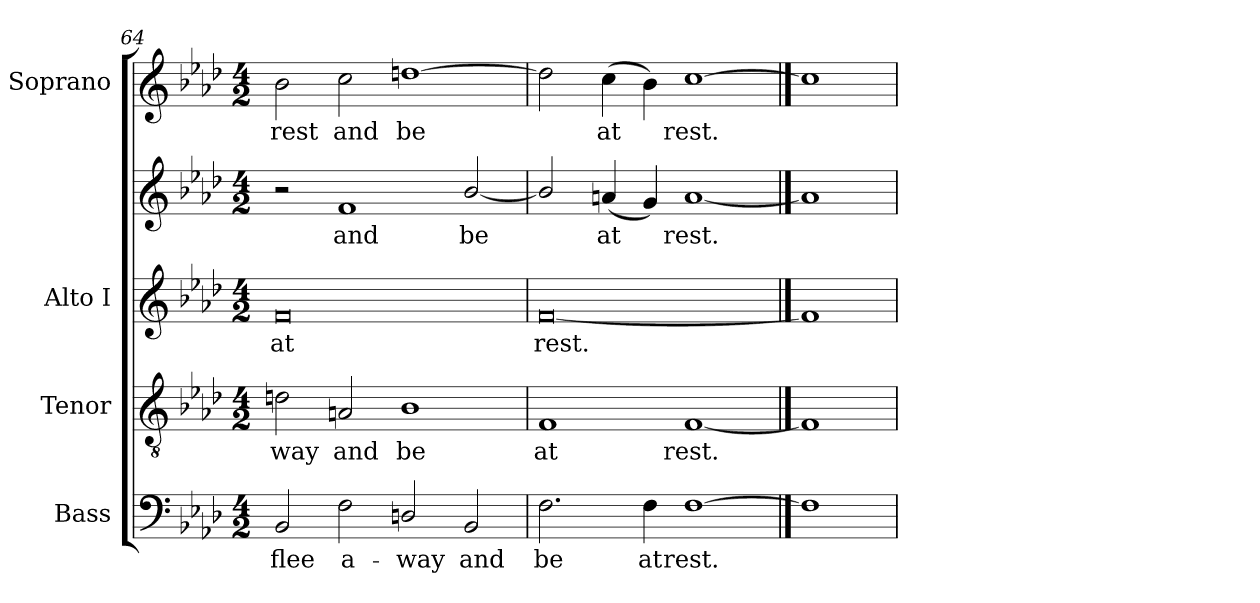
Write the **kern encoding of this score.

**kern	**text	**kern	**text	**kern	**text	**kern	**text	**kern	**text
*part4	*part4	*part3	*part3	*part2	*part2	*part2	*part2	*part1	*part1
*staff5	*staff5	*staff4	*staff4	*staff3	*staff3	*staff2	*staff2	*staff1	*staff1
*I"Bass	*	*I"Tenor	*	*I"Alto I	*	*	*	*I"Soprano	*
*I'B	*	*I'T	*	*I'A1	*	*	*	*I'S	*
*clefF4	*	*clefGv2	*	*clefG2	*	*clefG2	*	*clefG2	*
*k[b-e-a-d-]	*	*k[b-e-a-d-]	*	*k[b-e-a-d-]	*	*k[b-e-a-d-]	*	*k[b-e-a-d-]	*
*A-:	*	*A-:	*	*A-:	*	*A-:	*	*A-:	*
*M4/2	*	*M4/2	*	*M4/2	*	*M4/2	*	*M4/2	*
=64	=64	=64	=64	=64	=64	=64	=64	=64	=64
!	!LO:LY:b	!	!LO:LY:b	!	!LO:LY:b	!	!	!	!LO:LY:b
2BB-	flee	2dn	-way	0f	at	2r	.	2b-	rest
!	!LO:LY:b	!	!LO:LY:b	!	!	!	!LO:LY:b	!	!LO:LY:b
2F	a-	2An	and	.	.	1f	and	2cc	and
!	!LO:LY:b	!	!LO:LY:b	!	!	!	!	!	!LO:LY:b
2Dn/	-way	1B-	be	.	.	.	.	[1ddn	be
!	!LO:LY:b	!	!	!	!	!	!LO:LY:b	!	!
2BB-	and	.	.	.	.	[2b-/	be	.	.
=65	=65	=65	=65	=65	=65	=65	=65	=65	=65
!	!LO:LY:b	!	!LO:LY:b	!	!LO:LY:b	!	!	!	!
2.F	be	1F	at	[0f	rest.	2b-/]	.	2dd]	.
!	!	!	!	!	!	!	!LO:LY:b	!	!LO:LY:b
.	.	.	.	.	.	(<4an	at	(>4cc	at
!	!LO:LY:b	!	!	!	!	!	!	!	!
4F	at	.	.	.	.	4g)	.	4b-)	.
!	!LO:LY:b	!	!LO:LY:b	!	!	!	!LO:LY:b	!	!LO:LY:b
[1F	rest.	[1F	rest.	.	.	[1a	rest.	[1cc	rest.
==66	==66	==66	==66	==66	==66	==66	==66	==66	==66
1F]	.	1F]	.	1f]	.	1a]	.	1cc]	.
=	=	=	=	=	=	=	=	=	=
*-	*-	*-	*-	*-	*-	*-	*-	*-	*-
